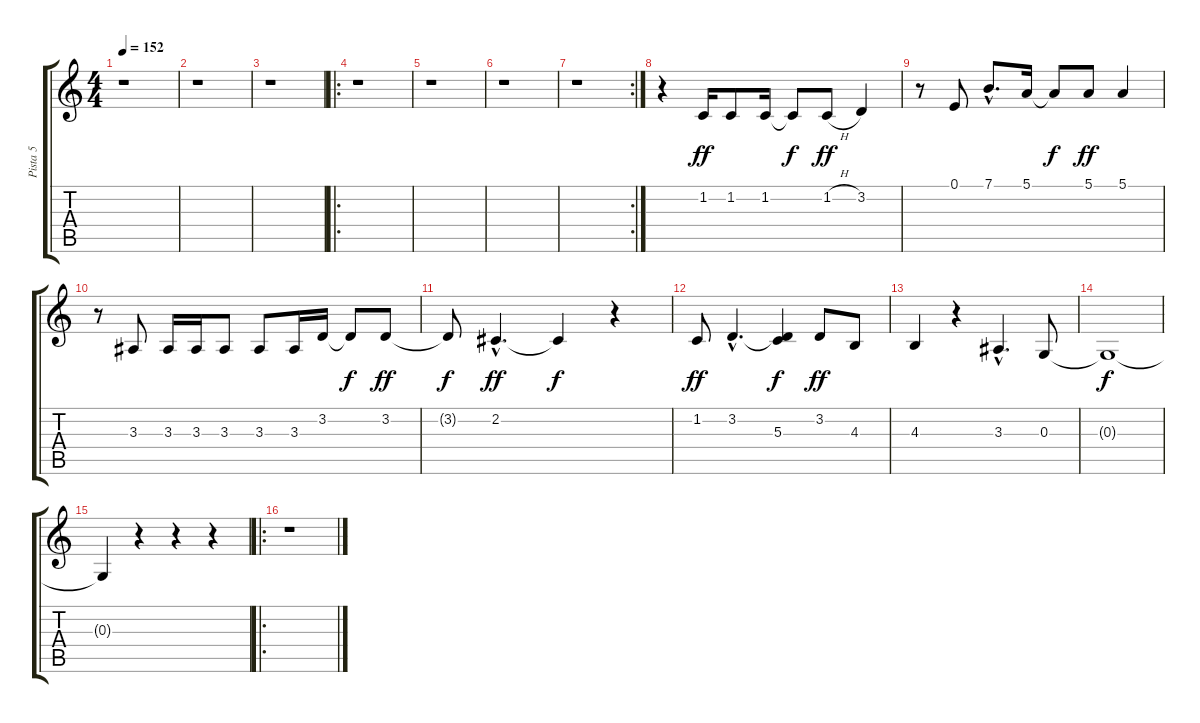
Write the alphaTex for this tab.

\track ("Pista 5" "Pista 5") {instrument synthbrass2}
\staff {score tabs}
\tuning (E4 B3 G3 D3 A2 E2) {hide}
\ts (4 4)
\tempo 152
\clef g2
\ks c
r.1{dy f} |
r.1 |
r.1 |
\ro
r.1 |
r.1 |
r.1 |
\rc 2
r.1 |
r.4 1.2.16{dy ff} 1.2.8 1.2.16 1.2{t}.8{dy f} 1.2{h}.8{dy ff} 3.2.4 |
r.8 0.1.8 7.1{hac}.8{d} 5.1.16 5.1{t}.8{dy f} 5.1.8{dy ff} 5.1.4 |
r.8 3.3.8 3.3.16 3.3.16 3.3.8 3.3.8 3.3.16 3.2.16 3.2{t}.8{dy f} 3.2.8{dy ff} |
3.2{t}.8{dy f} 2.2{hac}.4{d dy ff} 2.2{t}.4{dy f} r.4 |
1.2.8{dy ff} 3.2{hac}.4{d} (3.2{t} 5.3).4{dy f} 3.2.8{dy ff} 4.3.8 |
4.3.4 r.4 3.3{hac}.4{d} 0.3.8 |
0.3{t}.1{dy f} |
0.3{t}.4 r.4 r.4 r.4 |
\ro
r.1
